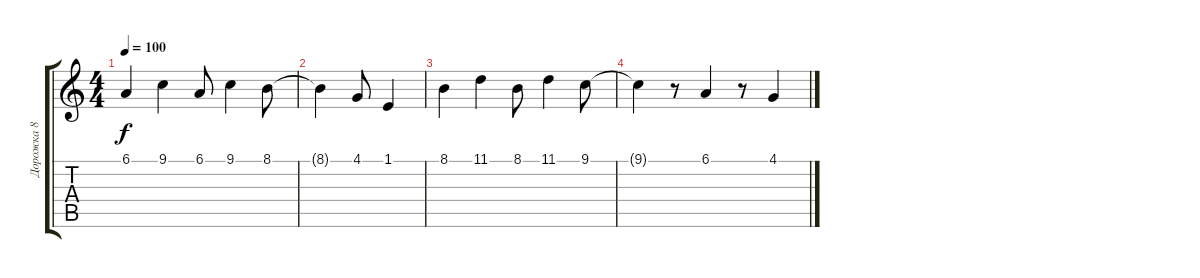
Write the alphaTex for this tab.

\track ("Дорожка 8" "Дорожка 8") {instrument fx5brightness}
\staff {score tabs}
\tuning (Eb4 Bb3 Gb3 Db3 Ab2 Db2) {hide}
\ts (4 4)
\tempo 100
\clef g2
\ks c
6.1.4{dy f} 9.1.4 6.1.8 9.1.4 8.1.8 |
8.1{t}.4 4.1.8 1.1.4 |
8.1.4 11.1.4 8.1.8 11.1.4 9.1.8 |
9.1{t}.4 r.8 6.1.4 r.8 4.1.4
